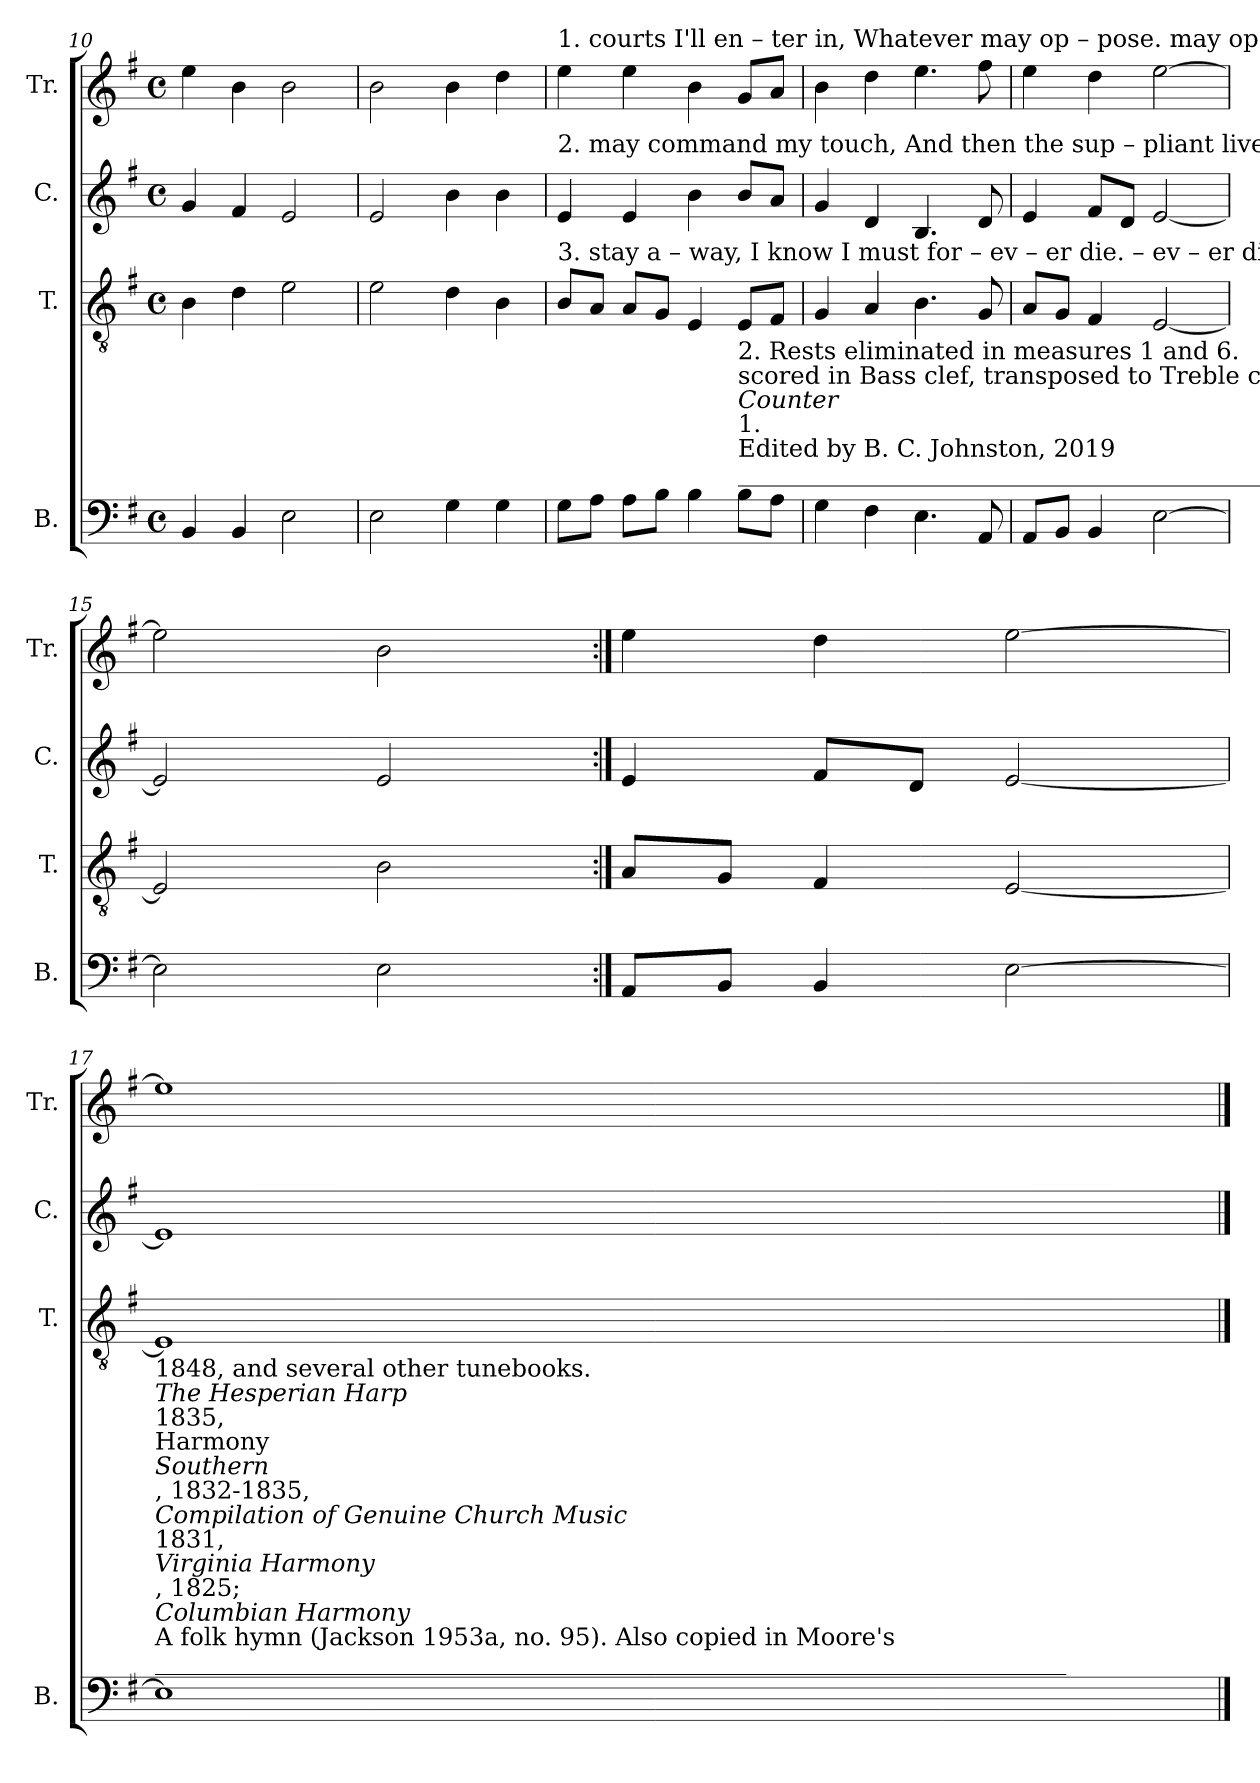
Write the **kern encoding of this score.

**kern	**kern	**kern	**kern
*part4	*part3	*part2	*part1
*staff4	*staff3	*staff2	*staff1
*I"B.	*I"T.	*I"C.	*I"Tr.
*I'B.	*I'T.	*I'C.	*I'Tr.
*clefF4	*clefGv2	*clefG2	*clefG2
*k[f#]	*k[f#]	*k[f#]	*k[f#]
*M4/4	*M4/4	*M4/4	*M4/4
*met(c)	*met(c)	*met(c)	*met(c)
=10	=10	=10	=10
4BB!/	4B!\	4g!/	4ee!\
4BB!/	4d!\	4f#!/	4b!\
2E!\	2e!\	2e!/	2b!\
=11	=11	=11	=11
2E!\	2e!\	2e!/	2b!\
4G!\	4d!\	4b!\	4b!\
4G!\	4B!\	4b!\	4dd!\
!!LO:LB:g=z
=12	=12	=12	=12
!	!	!	!LO:TX:a:t=1. courts  I'll    en  –  ter     in,   Whatever      may    op  –  pose.                   may    op  –  pose.
!	!	!LO:TX:a:t=2.  may  command   my touch, And then the  sup – pliant  lives.                   sup – pliant  lives.	!
!	!LO:TX:a:t=3. stay    a  –  way,   I        know I  must  for – ev  –   er      die.                    – ev  –  er      die.	!	!
8G!\L	8B!/L	4e!/	4ee!\
8A!\J	8A!/J	.	.
8A!\L	8A!/L	4e!/	4ee!\
8B!\J	8G!/J	.	.
4B!\	4E!/	4b!\	4b!\
!LO:TX:a:t=___________________________________________	!	!	!
!LO:TX:a:t=Edited by B. C. Johnston, 2019	!	!	!
!LO:TX:a:t=1.	!	!	!
!LO:TX:a:i:t=Counter	!	!	!
!LO:TX:a:t=scored in Bass clef, transposed to Treble clef.	!	!	!
!LO:TX:a:t=2.  Rests eliminated in measures 1 and 6.	!	!	!
8B!\L	8E!/L	8b!/L	8g!/L
8A!\J	8F#!/J	8a!/J	8a!/J
=13	=13	=13	=13
4G!\	4G!/	4g!/	4b!\
4F#!\	4A!/	4d!/	4dd!\
4.E!\	4.B!\	4.B!/	4.ee!\
8AA!/	8G!/	8d!/	8ff#!\
=14	=14	=14	=14
8AA!/L	8A!/L	4e!/	4ee!\
8BB!/J	8G!/J	.	.
4BB!/	4F#!/	8f#!/L	4dd!\
.	.	8d!/J	.
[2E!\	[2E!/	[2e!/	[2ee!\
=15	=15	=15	=15
2E!\]	2E!/]	2e!/]	2ee!\]
2E!\	2B!\	2e!/	2b!\
=16:|!	=16:|!	=16:|!	=16:|!
8AA!/L	8A!/L	4e!/	4ee!\
8BB!/J	8G!/J	.	.
4BB!/	4F#!/	8f#!/L	4dd!\
.	.	8d!/J	.
[2E!\	[2E!/	[2e!/	[2ee!\
=17	=17	=17	=17
!LO:TX:a:t=___________________________________________________________________________	!	!	!
!LO:TX:a:t=A folk hymn (Jackson 1953a, no. 95). Also copied in Moore's	!	!	!
!LO:TX:a:i:t=Columbian Harmony	!	!	!
!LO:TX:a:t=, 1825;	!	!	!
!LO:TX:a:i:t=Virginia Harmony	!	!	!
!LO:TX:a:t=1831,	!	!	!
!LO:TX:a:i:t=Compilation of Genuine Church Music	!	!	!
!LO:TX:a:t=, 1832-1835,	!	!	!
!LO:TX:a:i:t=Southern	!	!	!
!LO:TX:a:t=Harmony	!	!	!
!LO:TX:a:t=1835,	!	!	!
!LO:TX:a:i:t=The Hesperian Harp	!	!	!
!LO:TX:a:t=1848, and several other tunebooks.	!	!	!
1E!]	1E!]	1e!]	1ee!]
==	==	==	==
*-	*-	*-	*-
